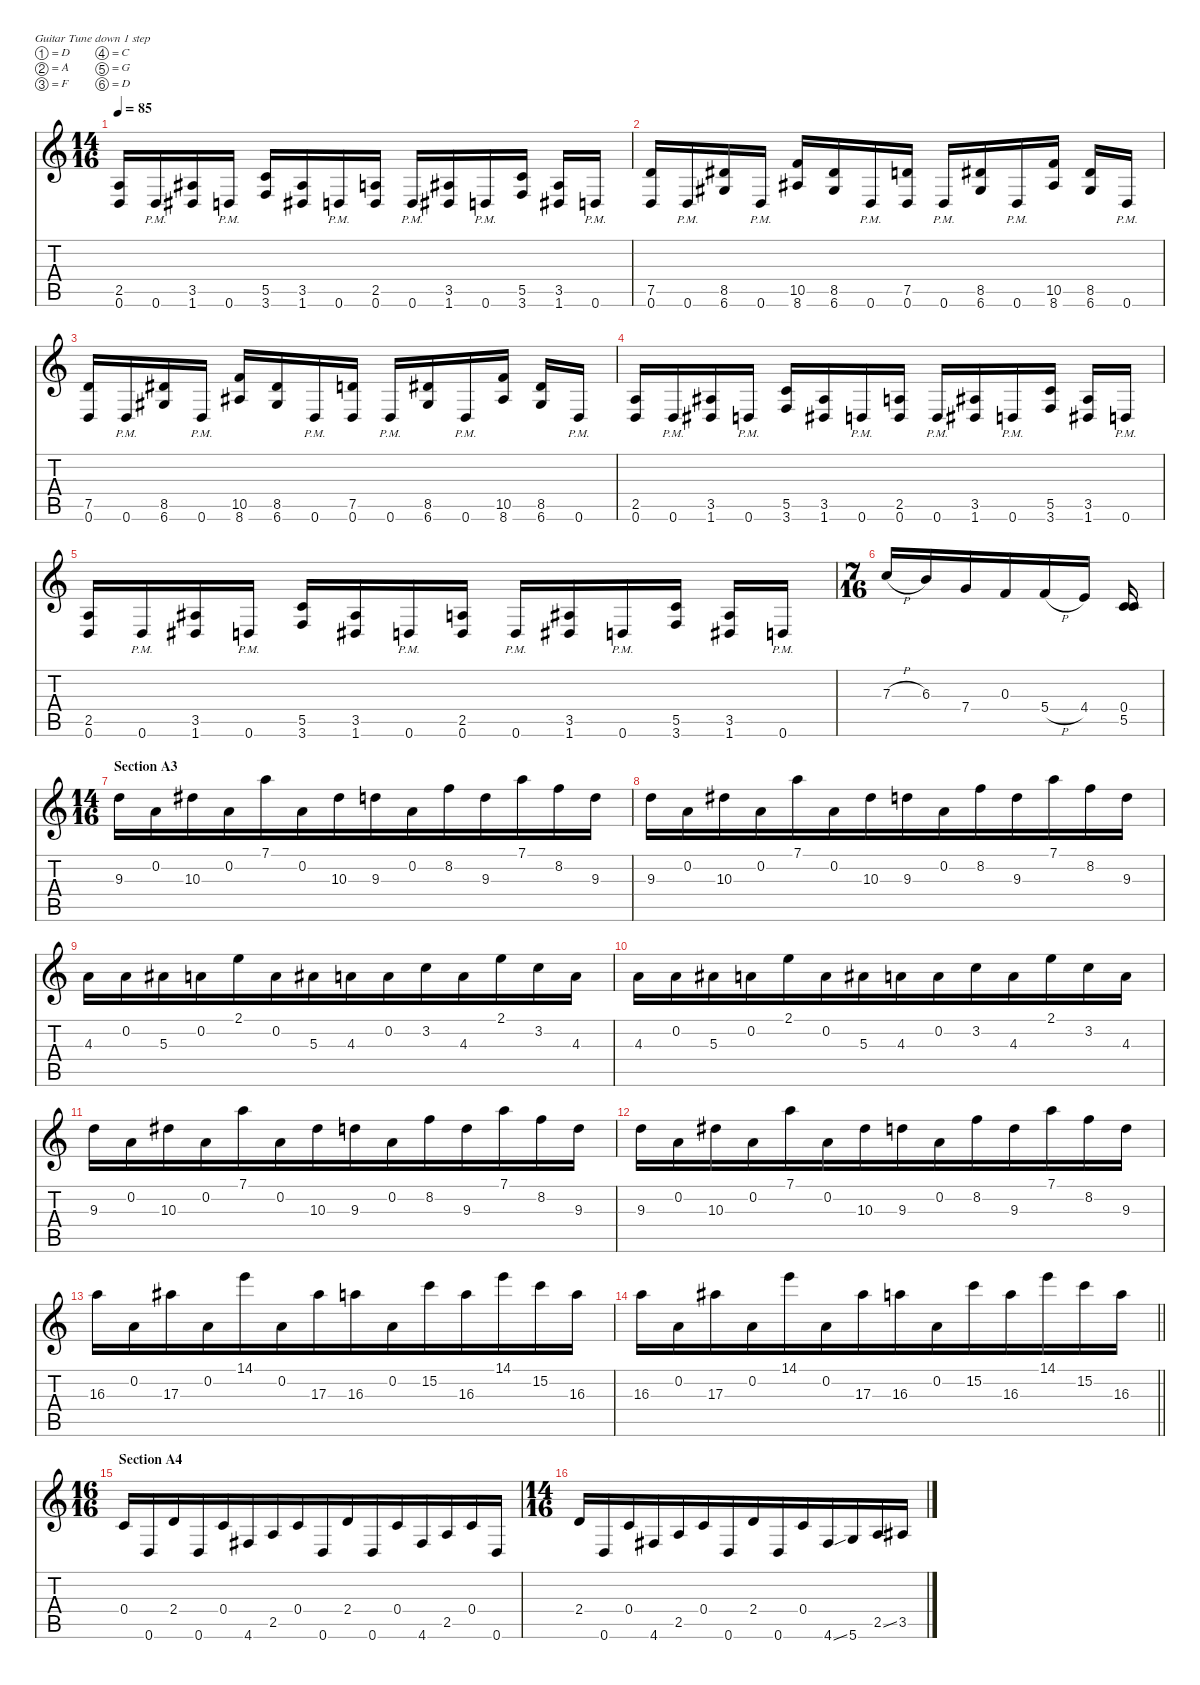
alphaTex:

\defaultSystemsLayout 4
\hideDynamics
\bracketExtendMode nobrackets
\singleTrackTrackNamePolicy hidden
\multiTrackTrackNamePolicy hidden
\firstSystemTrackNameMode fullname
\firstSystemTrackNameOrientation horizontal
\otherSystemsTrackNameOrientation horizontal
\track ("Distortion 1" "dist.guit.") {defaultSystemsLayout 4 instrument distortionguitar}
\staff {score tabs}
\tuning (D4 A3 F3 C3 G2 D2)
\ts (14 16)
\tempo 85
\clef g2
\ks c
(2.5 0.6).16{dy f beam Up} 0.6{pm}.16{beam Up} (3.5{acc #} 1.6{acc #}).16{beam Up} 0.6{pm}.16{beam Up} (5.5 3.6).16{beam Up} (3.5{acc #} 1.6{acc #}).16{beam Up} 0.6{pm}.16{beam Up} (2.5 0.6).16{beam Up} 0.6{pm}.16{beam Up} (3.5{acc #} 1.6{acc #}).16{beam Up} 0.6{pm}.16{beam Up} (5.5 3.6).16{beam Up} (3.5{acc #} 1.6{acc #}).16{beam Up} 0.6{pm}.16{beam Up} |
(7.5 0.6).16{beam Up} 0.6{pm}.16{beam Up} (8.5{acc #} 6.6{acc #}).16{beam Up} 0.6{pm}.16{beam Up} (10.5 8.6{acc #}).16{beam Up} (8.5{acc #} 6.6{acc #}).16{beam Up} 0.6{pm}.16{beam Up} (7.5 0.6).16{beam Up} 0.6{pm}.16{beam Up} (8.5{acc #} 6.6{acc #}).16{beam Up} 0.6{pm}.16{beam Up} (10.5 8.6{acc #}).16{beam Up} (8.5{acc #} 6.6{acc #}).16{beam Up} 0.6{pm}.16{beam Up} |
(7.5 0.6).16{beam Up} 0.6{pm}.16{beam Up} (8.5{acc #} 6.6{acc #}).16{beam Up} 0.6{pm}.16{beam Up} (10.5 8.6{acc #}).16{beam Up} (8.5{acc #} 6.6{acc #}).16{beam Up} 0.6{pm}.16{beam Up} (7.5 0.6).16{beam Up} 0.6{pm}.16{beam Up} (8.5{acc #} 6.6{acc #}).16{beam Up} 0.6{pm}.16{beam Up} (10.5 8.6{acc #}).16{beam Up} (8.5{acc #} 6.6{acc #}).16{beam Up} 0.6{pm}.16{beam Up} |
(2.5 0.6).16{beam Up} 0.6{pm}.16{beam Up} (3.5{acc #} 1.6{acc #}).16{beam Up} 0.6{pm}.16{beam Up} (5.5 3.6).16{beam Up} (3.5{acc #} 1.6{acc #}).16{beam Up} 0.6{pm}.16{beam Up} (2.5 0.6).16{beam Up} 0.6{pm}.16{beam Up} (3.5{acc #} 1.6{acc #}).16{beam Up} 0.6{pm}.16{beam Up} (5.5 3.6).16{beam Up} (3.5{acc #} 1.6{acc #}).16{beam Up} 0.6{pm}.16{beam Up} |
(2.5 0.6).16{beam Up} 0.6{pm}.16{beam Up} (3.5{acc #} 1.6{acc #}).16{beam Up} 0.6{pm}.16{beam Up} (5.5 3.6).16{beam Up} (3.5{acc #} 1.6{acc #}).16{beam Up} 0.6{pm}.16{beam Up} (2.5 0.6).16{beam Up} 0.6{pm}.16{beam Up} (3.5{acc #} 1.6{acc #}).16{beam Up} 0.6{pm}.16{beam Up} (5.5 3.6).16{beam Up} (3.5{acc #} 1.6{acc #}).16{beam Up} 0.6{pm}.16{beam Up} |
\ts (7 16)
\beaming (8 3)
7.3{h}.16{beam Up} 6.3.16{beam Up} 7.4.16{beam Up} 0.3.16{beam Up} 5.4{h}.16{beam Up} 4.4.16{beam Up} (0.4 5.5).16{beam Up} |
\ts (14 16)
\beaming (8 7)
\section ("" "Section A3")
9.3.16{beam Down} 0.2.16{beam Down} 10.3{acc #}.16{beam Down} 0.2.16{beam Down} 7.1.16{beam Down} 0.2.16{beam Down} 10.3{acc #}.16{beam Down} 9.3.16{beam Down} 0.2.16{beam Down} 8.2.16{beam Down} 9.3.16{beam Down} 7.1.16{beam Down} 8.2.16{beam Down} 9.3.16{beam Down} |
9.3.16{beam Down} 0.2.16{beam Down} 10.3{acc #}.16{beam Down} 0.2.16{beam Down} 7.1.16{beam Down} 0.2.16{beam Down} 10.3{acc #}.16{beam Down} 9.3.16{beam Down} 0.2.16{beam Down} 8.2.16{beam Down} 9.3.16{beam Down} 7.1.16{beam Down} 8.2.16{beam Down} 9.3.16{beam Down} |
4.3.16{beam Down} 0.2.16{beam Down} 5.3{acc #}.16{beam Down} 0.2.16{beam Down} 2.1.16{beam Down} 0.2.16{beam Down} 5.3{acc #}.16{beam Down} 4.3.16{beam Down} 0.2.16{beam Down} 3.2.16{beam Down} 4.3.16{beam Down} 2.1.16{beam Down} 3.2.16{beam Down} 4.3.16{beam Down} |
4.3.16{beam Down} 0.2.16{beam Down} 5.3{acc #}.16{beam Down} 0.2.16{beam Down} 2.1.16{beam Down} 0.2.16{beam Down} 5.3{acc #}.16{beam Down} 4.3.16{beam Down} 0.2.16{beam Down} 3.2.16{beam Down} 4.3.16{beam Down} 2.1.16{beam Down} 3.2.16{beam Down} 4.3.16{beam Down} |
9.3.16{beam Down} 0.2.16{beam Down} 10.3{acc #}.16{beam Down} 0.2.16{beam Down} 7.1.16{beam Down} 0.2.16{beam Down} 10.3{acc #}.16{beam Down} 9.3.16{beam Down} 0.2.16{beam Down} 8.2.16{beam Down} 9.3.16{beam Down} 7.1.16{beam Down} 8.2.16{beam Down} 9.3.16{beam Down} |
9.3.16{beam Down} 0.2.16{beam Down} 10.3{acc #}.16{beam Down} 0.2.16{beam Down} 7.1.16{beam Down} 0.2.16{beam Down} 10.3{acc #}.16{beam Down} 9.3.16{beam Down} 0.2.16{beam Down} 8.2.16{beam Down} 9.3.16{beam Down} 7.1.16{beam Down} 8.2.16{beam Down} 9.3.16{beam Down} |
16.3.16{beam Down} 0.2.16{beam Down} 17.3{acc #}.16{beam Down} 0.2.16{beam Down} 14.1.16{beam Down} 0.2.16{beam Down} 17.3{acc #}.16{beam Down} 16.3.16{beam Down} 0.2.16{beam Down} 15.2.16{beam Down} 16.3.16{beam Down} 14.1.16{beam Down} 15.2.16{beam Down} 16.3.16{beam Down} |
\barLineRight lightlight
16.3.16{beam Down} 0.2.16{beam Down} 17.3{acc #}.16{beam Down} 0.2.16{beam Down} 14.1.16{beam Down} 0.2.16{beam Down} 17.3{acc #}.16{beam Down} 16.3.16{beam Down} 0.2.16{beam Down} 15.2.16{beam Down} 16.3.16{beam Down} 14.1.16{beam Down} 15.2.16{beam Down} 16.3.16{beam Down} |
\ts (16 16)
\beaming (8 8)
\section ("" "Section A4")
0.4.16{beam Up} 0.6.16{beam Up} 2.4.16{beam Up} 0.6.16{beam Up} 0.4.16{beam Up} 4.6{acc #}.16{beam Up} 2.5.16{beam Up} 0.4.16{beam Up} 0.6.16{beam Up} 2.4.16{beam Up} 0.6.16{beam Up} 0.4.16{beam Up} 4.6{acc #}.16{beam Up} 2.5.16{beam Up} 0.4.16{beam Up} 0.6.16{beam Up} |
\ts (14 16)
\beaming (8 7)
2.4.16{beam Up} 0.6.16{beam Up} 0.4.16{beam Up} 4.6{acc #}.16{beam Up} 2.5.16{beam Up} 0.4.16{beam Up} 0.6.16{beam Up} 2.4.16{beam Up} 0.6.16{beam Up} 0.4.16{beam Up} 4.6{ss acc #}.16{beam Up} 5.6.16{beam Up} 2.5{ss}.16{beam Up} 3.5{acc #}.16{beam Up}
